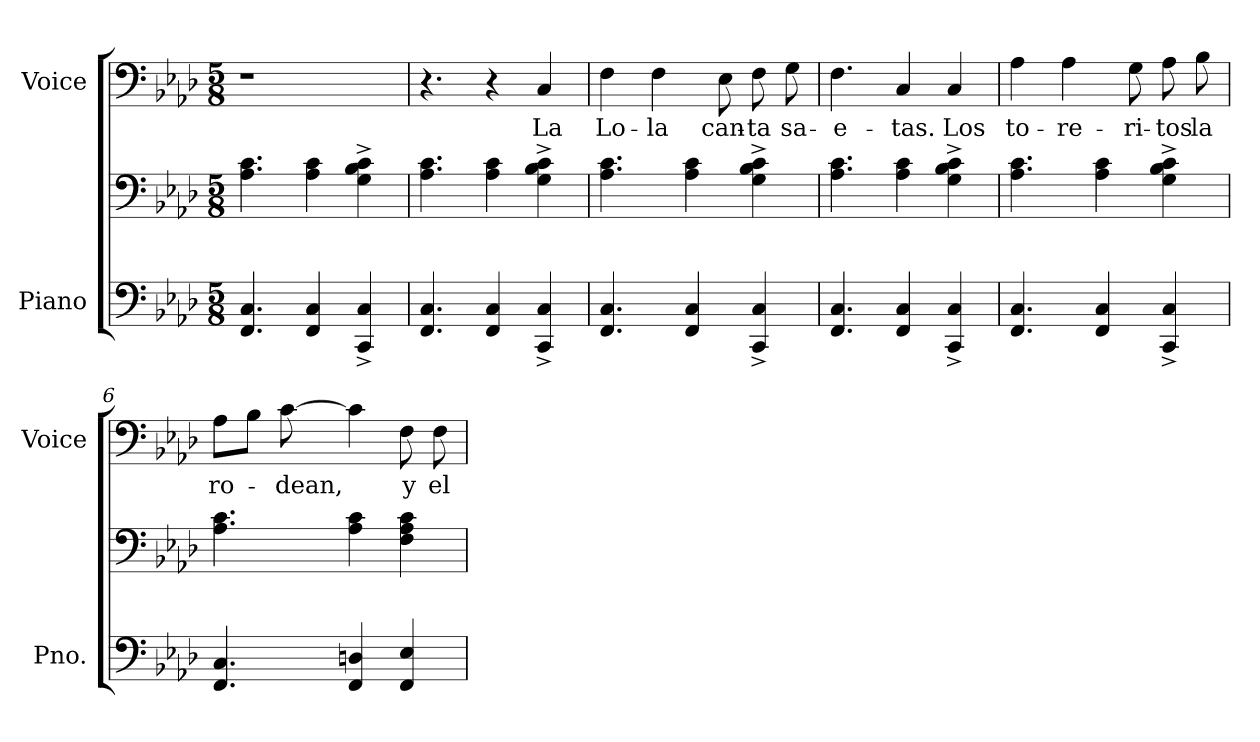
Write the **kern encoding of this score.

**kern	**kern	**kern	**text
*part2	*part2	*part1	*part1
*staff3	*staff2	*staff1	*staff1
*I"Piano	*	*I"Voice	*
*I'Pno.	*	*I'Voice	*
!!LO:PB:g=z
*clefF4	*clefF4	*clefF4	*
*k[b-e-a-d-]	*k[b-e-a-d-]	*k[b-e-a-d-]	*
*A-:	*A-:	*A-:	*
*M5/8+2/8	*M5/8+2/8	*M5/8+2/8	*
=1	=1	=1	=1
!	!	!LO:N:vis=1	!
4.FFi/ 4.Ci	4.A-i\ 4.ci	2..r	.
4FFi/ 4Ci	4A-i\ 4ci	.	.
4CCi/^ 4Ci^	4Gi\^ 4B-i^ 4ci^	.	.
=2	=2	=2	=2
4.FFi/ 4.Ci	4.A-i\ 4.ci	4.r	.
4FFi/ 4Ci	4A-i\ 4ci	4r	.
!	!	!	!LO:LY:b:color=#000000
4CCi/^ 4Ci^	4Gi\^ 4B-i^ 4ci^	4Ci/	La
=3	=3	=3	=3
!	!	!	!LO:LY:b:color=#000000
4.FFi/ 4.Ci	4.A-i\ 4.ci	4Fi\	Lo-
!	!	!	!LO:LY:b:color=#000000
.	.	4Fi\	-la
4FFi/ 4Ci	4A-i\ 4ci	.	.
!	!	!	!LO:LY:b:color=#000000
.	.	8E-i\	can-
!	!	!	!LO:LY:b:color=#000000
4CCi/^ 4Ci^	4Gi\^ 4B-i^ 4ci^	8Fi\	-ta
!	!	!	!LO:LY:b:color=#000000
.	.	8Gi\	sa-
=4	=4	=4	=4
!	!	!	!LO:LY:b:color=#000000
4.FFi/ 4.Ci	4.A-i\ 4.ci	4.Fi\	-e-
!	!	!	!LO:LY:b:color=#000000
4FFi/ 4Ci	4A-i\ 4ci	4Ci/	-tas.
!	!	!	!LO:LY:b:color=#000000
4CCi/^ 4Ci^	4Gi\^ 4B-i^ 4ci^	4Ci/	Los
!!LO:LB:g=z
=5	=5	=5	=5
!	!	!	!LO:LY:b:color=#000000
4.FFi/ 4.Ci	4.A-i\ 4.ci	4A-i\	to-
!	!	!	!LO:LY:b:color=#000000
.	.	4A-i\	-re-
4FFi/ 4Ci	4A-i\ 4ci	.	.
!	!	!	!LO:LY:b:color=#000000
.	.	8Gi\	-ri-
!	!	!	!LO:LY:b:color=#000000
4CCi/^ 4Ci^	4Gi\^ 4B-i^ 4ci^	8A-i\	-tos
!	!	!	!LO:LY:b:color=#000000
.	.	8B-i\	la
=6	=6	=6	=6
!	!	!	!LO:LY:b:color=#000000
4.FFi/ 4.Ci	4.A-i\ 4.ci	8A-i\L	ro-
.	.	8B-i\J	.
!	!	!	!LO:LY:b:color=#000000
.	.	[>8ci\	-dean,
4FFi/ 4Dni	4A-i\ 4ci	4ci\]	.
!	!	!	!LO:LY:b:color=#000000
4FFi/ 4E-i	4Fi\ 4A-i 4ci	8Fi\	y
!	!	!	!LO:LY:b:color=#000000
.	.	8Fi\	el
=	=	=	=
*-	*-	*-	*-
